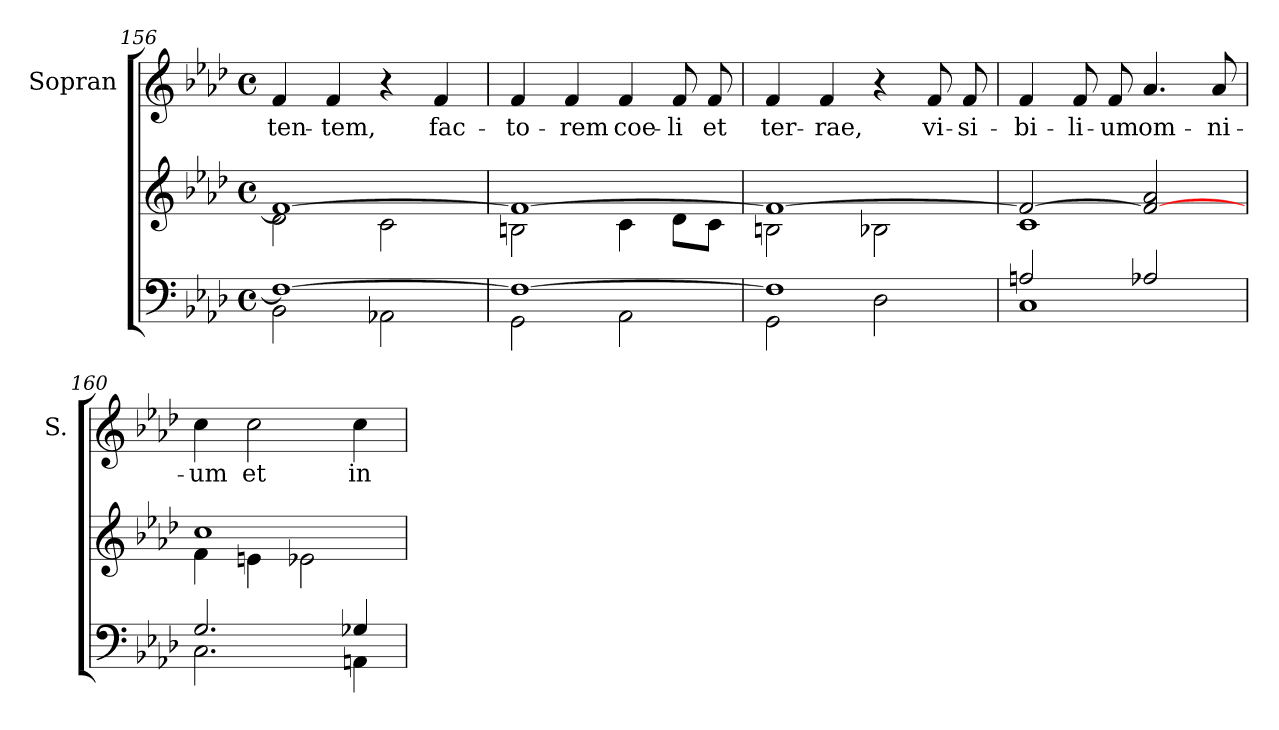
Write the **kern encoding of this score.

**kern	**kern	**kern	**text
*part2	*part2	*part1	*part1
*staff3	*staff2	*staff1	*staff1
*	*	*I"Sopran	*
*	*	*I'S.	*
*clefF4	*clefG2	*clefG2	*
*k[b-e-a-d-]	*k[b-e-a-d-]	*k[b-e-a-d-]	*
*A-:	*A-:	*A-:	*
*M4/4	*M4/4	*M4/4	*
*met(c)	*met(c)	*met(c)	*
=156	=156	=156	=156
*^	*^	*	*
!	!	!	!	!	!LO:LY:b
1F_	2BB-\	1f_	2d-\	4f/	-ten-
!	!	!	!	!	!LO:LY:b
.	.	.	.	4f/	-tem,
.	2AA-X\	.	2c\	4r	.
!	!	!	!	!	!LO:LY:b
.	.	.	.	4f/	fac-
!!LO:LB:g=z
=157	=157	=157	=157	=157	=157
!	!	!	!	!	!LO:LY:b
1F_	2GG\	1f_	2Bn\	4f/	-to-
!	!	!	!	!	!LO:LY:b
.	.	.	.	4f/	-rem
!	!	!	!	!	!LO:LY:b
.	2AA-\	.	4c\	4f/	coe-
!	!	!	!	!	!LO:LY:b
.	.	.	8d-\L	8f/	-li
!	!	!	!	!	!LO:LY:b
.	.	.	8c\J	8f/	et
=158	=158	=158	=158	=158	=158
!	!	!	!	!	!LO:LY:b
1F]	2GG\	1f_	2Bn\	4f/	ter-
!	!	!	!	!	!LO:LY:b
.	.	.	.	4f/	-rae,
.	2D-\	.	2B-X\	4r	.
!	!	!	!	!	!LO:LY:b
.	.	.	.	8f/	vi-
!	!	!	!	!	!LO:LY:b
.	.	.	.	8f/	-si-
=159	=159	=159	=159	=159	=159
!	!	!	!	!	!LO:LY:b
2An/	1C	2f/_	1c	4f/	-bi-
!	!	!	!	!	!LO:LY:b
.	.	.	.	8f/	-li-
!	!	!	!	!	!LO:LY:b
.	.	.	.	8f/	-um
!	!	!	!	!	!LO:LY:b
2A-X/	.	2f/_ 2a-/	.	4.a-/	om-
!	!	!	!	!	!LO:LY:b
.	.	.	.	8a-/	-ni-
=160	=160	=160	=160	=160	=160
!	!	!	!	!	!LO:LY:b
2.G/	2.C\	1cc	4f\	4cc\	-um
!	!	!	!	!	!LO:LY:b
.	.	.	4en\	2cc\	et
.	.	.	2e-X\	.	.
!	!	!	!	!	!LO:LY:b
4G-X/	4AAn\	.	.	4cc\	in
*v	*v	*	*	*	*
*	*v	*v	*	*
=	=	=	=
*-	*-	*-	*-
